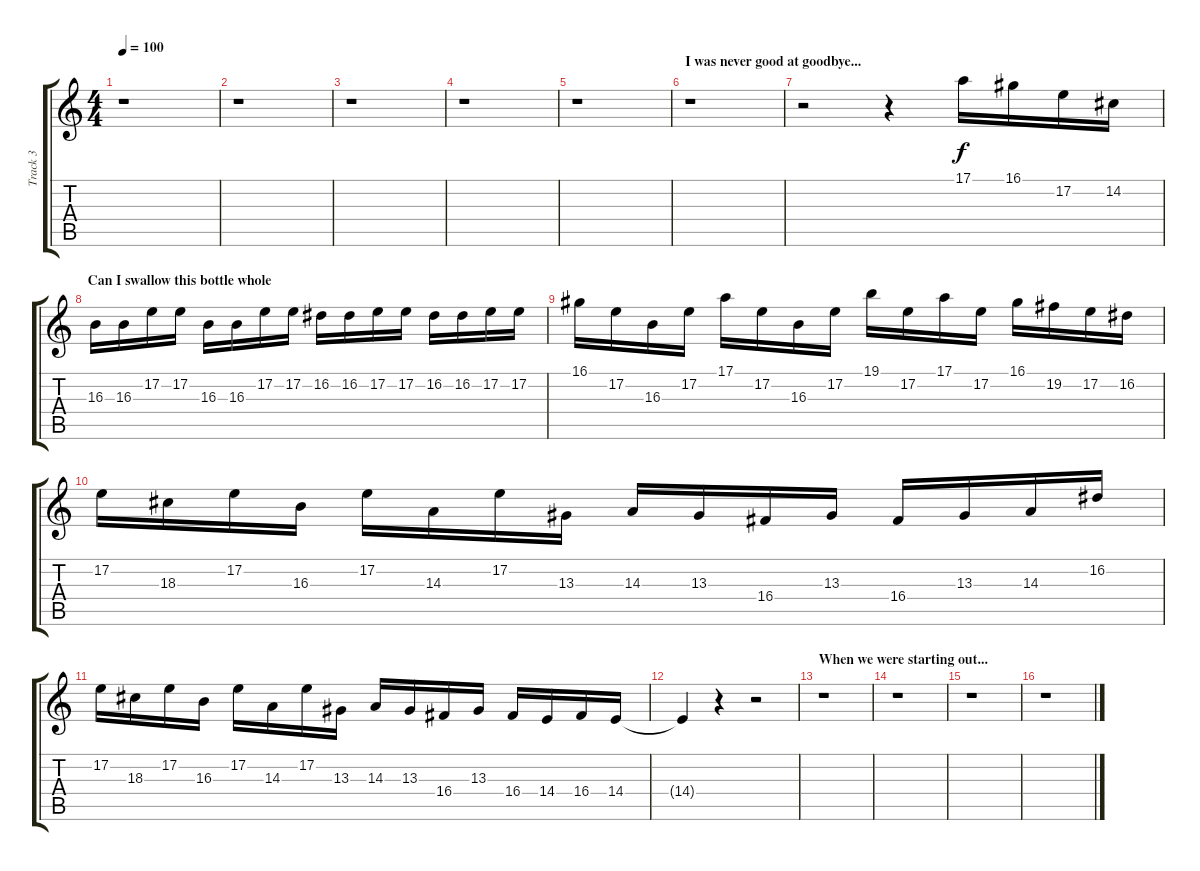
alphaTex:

\track ("Track 3" "Track 3") {instrument violin}
\staff {score tabs}
\tuning (E4 B3 G3 D3 A2 E2) {hide}
\ts (4 4)
\tempo 100
\clef g2
\ks c
r.1{dy f} |
r.1 |
r.1 |
r.1 |
r.1 |
\section ("" "I was never good at goodbye...")
r.1 |
r.2 r.4 17.1.16 16.1.16 17.2.16 14.2.16 |
\section ("" "Can I swallow this bottle whole")
16.3.16 16.3.16 17.2.16 17.2.16 16.3.16 16.3.16 17.2.16 17.2.16 16.2.16 16.2.16 17.2.16 17.2.16 16.2.16 16.2.16 17.2.16 17.2.16 |
16.1.16 17.2.16 16.3.16 17.2.16 17.1.16 17.2.16 16.3.16 17.2.16 19.1.16 17.2.16 17.1.16 17.2.16 16.1.16 19.2.16 17.2.16 16.2.16 |
17.2.16 18.3.16 17.2.16 16.3.16 17.2.16 14.3.16 17.2.16 13.3.16 14.3.16 13.3.16 16.4.16 13.3.16 16.4.16 13.3.16 14.3.16 16.2.16 |
17.2.16 18.3.16 17.2.16 16.3.16 17.2.16 14.3.16 17.2.16 13.3.16 14.3.16 13.3.16 16.4.16 13.3.16 16.4.16 14.4.16 16.4.16 14.4.16 |
14.4{t}.4 r.4 r.2 |
\section ("" "When we were starting out...")
r.1 |
r.1 |
r.1 |
r.1
